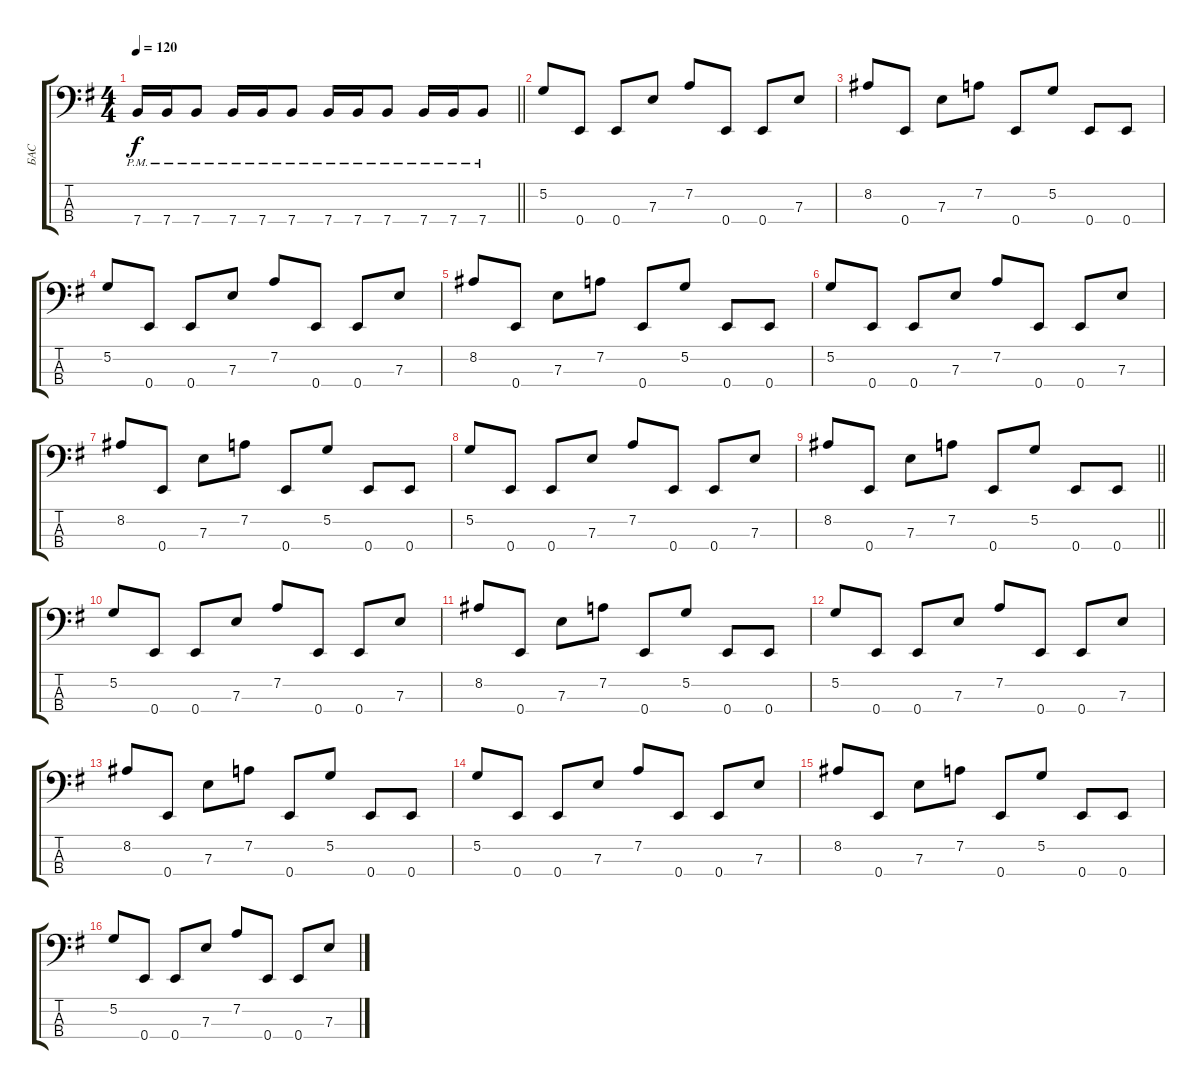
\track ("БАС" "БАС") {instrument electricbasspick}
\staff {score tabs}
\tuning (G2 D2 A1 E1) {hide}
\ts (4 4)
\tempo 120
\clef f4
\barLineRight lightlight
\ks g
7.4{pm}.16{dy f} 7.4{pm}.16 7.4{pm}.8 7.4{pm}.16 7.4{pm}.16 7.4{pm}.8 7.4{pm}.16 7.4{pm}.16 7.4{pm}.8 7.4{pm}.16 7.4{pm}.16 7.4{pm}.8 |
5.2.8 0.4.8 0.4.8 7.3.8 7.2.8 0.4.8 0.4.8 7.3.8 |
8.2.8 0.4.8 7.3.8 7.2.8 0.4.8 5.2.8 0.4.8 0.4.8 |
5.2.8 0.4.8 0.4.8 7.3.8 7.2.8 0.4.8 0.4.8 7.3.8 |
8.2.8 0.4.8 7.3.8 7.2.8 0.4.8 5.2.8 0.4.8 0.4.8 |
5.2.8 0.4.8 0.4.8 7.3.8 7.2.8 0.4.8 0.4.8 7.3.8 |
8.2.8 0.4.8 7.3.8 7.2.8 0.4.8 5.2.8 0.4.8 0.4.8 |
5.2.8 0.4.8 0.4.8 7.3.8 7.2.8 0.4.8 0.4.8 7.3.8 |
\barLineRight lightlight
8.2.8 0.4.8 7.3.8 7.2.8 0.4.8 5.2.8 0.4.8 0.4.8 |
5.2.8 0.4.8 0.4.8 7.3.8 7.2.8 0.4.8 0.4.8 7.3.8 |
8.2.8 0.4.8 7.3.8 7.2.8 0.4.8 5.2.8 0.4.8 0.4.8 |
5.2.8 0.4.8 0.4.8 7.3.8 7.2.8 0.4.8 0.4.8 7.3.8 |
8.2.8 0.4.8 7.3.8 7.2.8 0.4.8 5.2.8 0.4.8 0.4.8 |
5.2.8 0.4.8 0.4.8 7.3.8 7.2.8 0.4.8 0.4.8 7.3.8 |
8.2.8 0.4.8 7.3.8 7.2.8 0.4.8 5.2.8 0.4.8 0.4.8 |
5.2.8 0.4.8 0.4.8 7.3.8 7.2.8 0.4.8 0.4.8 7.3.8
